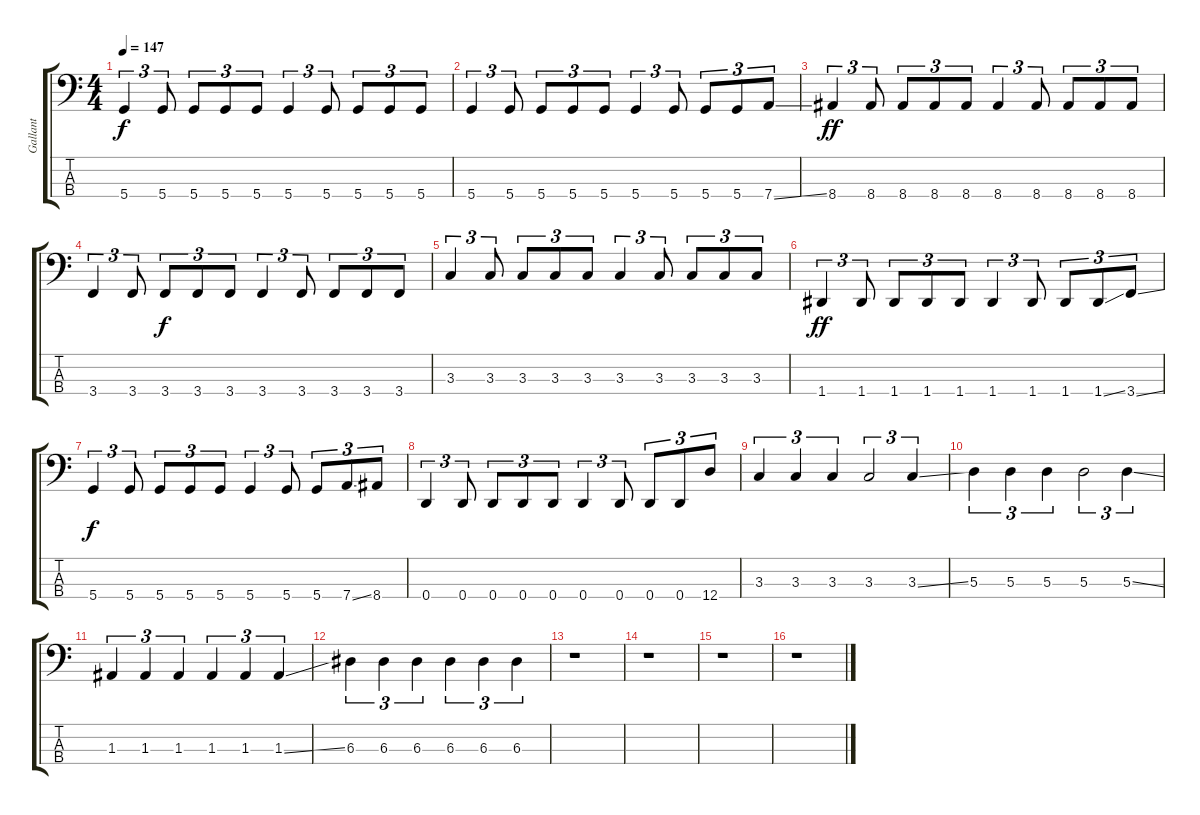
\track ("Gallant" "Gallant") {instrument electricbassfinger}
\staff {score tabs}
\tuning (G2 D2 A1 D1) {hide}
\ts (4 4)
\tempo 147
\clef f4
\ks c
5.4.4{tu (3 2) dy f} 5.4.8{tu (3 2)} 5.4.8{tu (3 2)} 5.4.8{tu (3 2)} 5.4.8{tu (3 2)} 5.4.4{tu (3 2)} 5.4.8{tu (3 2)} 5.4.8{tu (3 2)} 5.4.8{tu (3 2)} 5.4.8{tu (3 2)} |
5.4.4{tu (3 2)} 5.4.8{tu (3 2)} 5.4.8{tu (3 2)} 5.4.8{tu (3 2)} 5.4.8{tu (3 2)} 5.4.4{tu (3 2)} 5.4.8{tu (3 2)} 5.4.8{tu (3 2)} 5.4.8{tu (3 2)} 7.4{ss}.8{tu (3 2)} |
8.4.4{tu (3 2) dy ff} 8.4.8{tu (3 2)} 8.4.8{tu (3 2)} 8.4.8{tu (3 2)} 8.4.8{tu (3 2)} 8.4.4{tu (3 2)} 8.4.8{tu (3 2)} 8.4.8{tu (3 2)} 8.4.8{tu (3 2)} 8.4.8{tu (3 2)} |
3.4.4{tu (3 2)} 3.4.8{tu (3 2)} 3.4.8{tu (3 2) dy f} 3.4.8{tu (3 2)} 3.4.8{tu (3 2)} 3.4.4{tu (3 2)} 3.4.8{tu (3 2)} 3.4.8{tu (3 2)} 3.4.8{tu (3 2)} 3.4.8{tu (3 2)} |
3.3.4{tu (3 2)} 3.3.8{tu (3 2)} 3.3.8{tu (3 2)} 3.3.8{tu (3 2)} 3.3.8{tu (3 2)} 3.3.4{tu (3 2)} 3.3.8{tu (3 2)} 3.3.8{tu (3 2)} 3.3.8{tu (3 2)} 3.3.8{tu (3 2)} |
1.4.4{tu (3 2) dy ff} 1.4.8{tu (3 2)} 1.4.8{tu (3 2)} 1.4.8{tu (3 2)} 1.4.8{tu (3 2)} 1.4.4{tu (3 2)} 1.4.8{tu (3 2)} 1.4.8{tu (3 2)} 1.4{ss}.8{tu (3 2)} 3.4{ss}.8{tu (3 2)} |
5.4.4{tu (3 2) dy f} 5.4.8{tu (3 2)} 5.4.8{tu (3 2)} 5.4.8{tu (3 2)} 5.4.8{tu (3 2)} 5.4.4{tu (3 2)} 5.4.8{tu (3 2)} 5.4.8{tu (3 2)} 7.4{ss}.8{tu (3 2)} 8.4.8{tu (3 2)} |
0.4.4{tu (3 2)} 0.4.8{tu (3 2)} 0.4.8{tu (3 2)} 0.4.8{tu (3 2)} 0.4.8{tu (3 2)} 0.4.4{tu (3 2)} 0.4.8{tu (3 2)} 0.4.8{tu (3 2)} 0.4.8{tu (3 2)} 12.4.8{tu (3 2)} |
3.3.4{tu (3 2)} 3.3.4{tu (3 2)} 3.3.4{tu (3 2)} 3.3.2{tu (3 2)} 3.3{ss}.4{tu (3 2)} |
5.3.4{tu (3 2)} 5.3.4{tu (3 2)} 5.3.4{tu (3 2)} 5.3.2{tu (3 2)} 5.3{ss}.4{tu (3 2)} |
1.3.4{tu (3 2)} 1.3.4{tu (3 2)} 1.3.4{tu (3 2)} 1.3.4{tu (3 2)} 1.3.4{tu (3 2)} 1.3{ss}.4{tu (3 2)} |
6.3.4{tu (3 2)} 6.3.4{tu (3 2)} 6.3.4{tu (3 2)} 6.3.4{tu (3 2)} 6.3.4{tu (3 2)} 6.3.4{tu (3 2)} |
r.1 |
r.1 |
r.1 |
r.1
